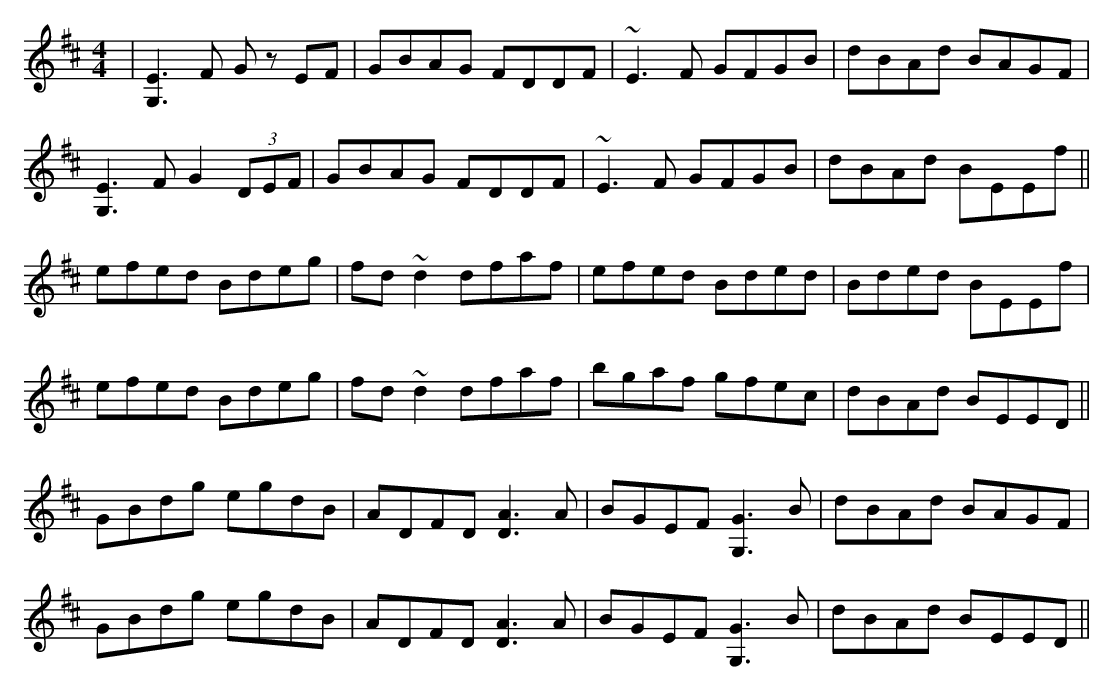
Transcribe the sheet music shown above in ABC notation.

X:1
M:4/4
K:Edor
|[G,3E3]F G z EF|GBAG FDDF|~E3 F GFGB|dBAd BAGF|
[G,3E3]F G2 (3DEF|GBAG FDDF|~E3 F GFGB|dBAd BEEf||
efed Bdeg|fd ~d2 dfaf|efed Bded|Bded BEEf|
efed Bdeg|fd ~d2 dfaf|bgaf gfec|dBAd BEED||
GBdg egdB|ADFD [D3A3] A|BGEF [G,3G3] B|dBAd BAGF|
GBdg egdB|ADFD [D3A3] A|BGEF [G,3G3] B|dBAd BEED||
